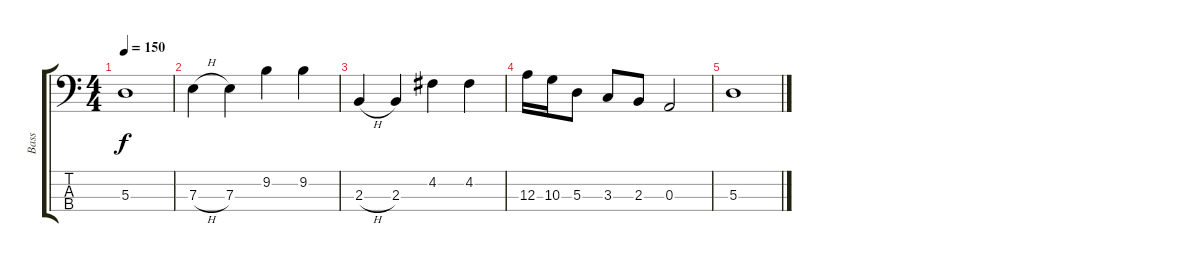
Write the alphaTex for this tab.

\track ("Bass" "Bass") {instrument electricbassfinger}
\staff {score tabs}
\tuning (G2 D2 A1 E1) {hide}
\ts (4 4)
\tempo 150
\clef f4
\ks c
5.3.1{dy f} |
7.3{h}.4 7.3.4 9.2.4 9.2.4 |
2.3{h}.4 2.3.4 4.2.4 4.2.4 |
12.3.16 10.3.16 5.3.8 3.3.8 2.3.8 0.3.2 |
5.3.1
